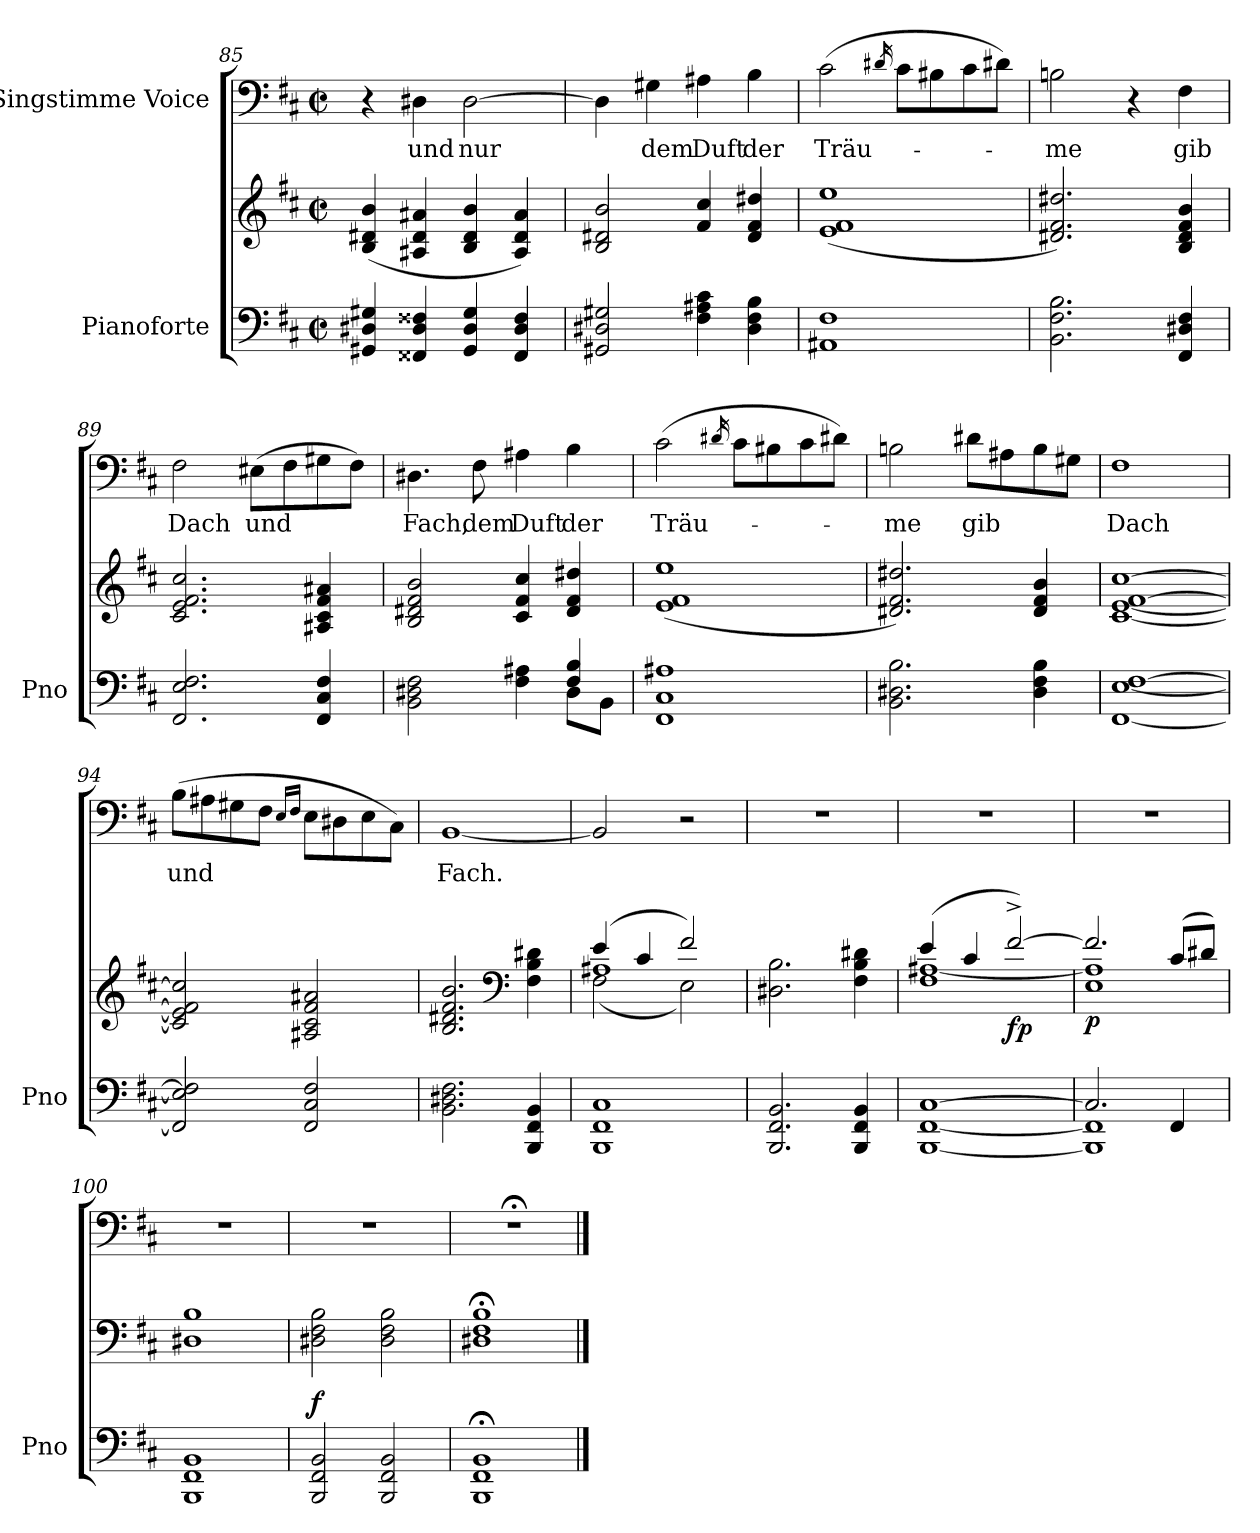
**kern	**kern	**dynam	**kern	**text
*part2	*part2	*part2	*part1	*part1
*staff3	*staff2	*staff2/3	*staff1	*staff1
*I"Pianoforte	*	*	*I"Singstimme Voice	*
*I'Pno	*	*	*	*
*clefF4	*clefG2	*	*clefF4	*
*k[f#c#]	*k[f#c#]	*	*k[f#c#]	*
*M2/2	*M2/2	*	*M2/2	*
*met(c|)	*met(c|)	*	*met(c|)	*
=85	=85	=85	=85	=85
4GG#X/ 4D#X/ 4G#X/	(4B/ 4d#X/ 4b/	.	4r	.
!	!	!	!	!LO:LY:b
4FF##X/ 4D#/ 4F##X/	4A#X/ 4d#/ 4a#X/	.	4D#X\	und
!	!	!	!	!LO:LY:b
4GG#/ 4D#/ 4G#/	4B/ 4d#/ 4b/	.	[2D#\	nur
4FF##/ 4D#/ 4F##/	4A#/ 4d#/ 4a#/)	.	.	.
=86	=86	=86	=86	=86
2GG#X/ 2D#X/ 2G#X/	2B/ 2d#X/ 2b/	.	4D#\]	.
!	!	!	!	!LO:LY:b
.	.	.	4G#X\	dem
!	!	!	!	!LO:LY:b
4F#\ 4A#X\ 4c#\	4f#/ 4cc#/	.	4A#X\	Duft
!	!	!	!	!LO:LY:b
4D#\ 4F#\ 4B\	4d#/ 4f#/ 4dd#X/	.	4B\	der
!!LO:LB:g=z
=87	=87	=87	=87	=87
!	!	!	!	!LO:LY:b
1AA#X 1F#	(1e 1f# 1ee	.	(2c#\	Träu-
.	.	.	16qd#X/	.
.	.	.	8c#\L	.
.	.	.	8B#X\	.
.	.	.	8c#\	.
.	.	.	8d#\J)	.
=88	=88	=88	=88	=88
!	!	!	!	!LO:LY:b
2.BB\ 2.F#\ 2.B\	2.d#X/ 2.f#/ 2.dd#X/)	.	2Bn\	-me
.	.	.	4r	.
!	!	!	!	!LO:LY:b
4FF#/ 4D#X/ 4F#/	4B/ 4d#/ 4f#/ 4b/	.	4F#\	gib
=89	=89	=89	=89	=89
!	!	!	!	!LO:LY:b
2.FF#/ 2.E/ 2.F#/	2.c#/ 2.e/ 2.f#/ 2.cc#/	.	2F#\	Dach
!	!	!	!	!LO:LY:b
.	.	.	(8E#X\L	und
.	.	.	8F#\	.
4FF#/ 4C#/ 4F#/	4A#X/ 4c#/ 4f#/ 4a#X/	.	8G#X\	.
.	.	.	8F#\J)	.
=90	=90	=90	=90	=90
*^	*	*	*	*
!	!	!	!	!	!LO:LY:b
2BB\ 2D#X\ 2F#\	2.ryy	2B/ 2d#X/ 2f#/ 2b/	.	4.D#X\	Fach,
!	!	!	!	!	!LO:LY:b
.	.	.	.	8F#\	dem
!	!	!	!	!	!LO:LY:b
4F#\ 4A#X\	.	4c#/ 4f#/ 4cc#/	.	4A#X\	Duft
!	!	!	!	!	!LO:LY:b
4F#/ 4B/	8D#\L	4d#/ 4f#/ 4dd#X/	.	4B\	der
.	8BB\J	.	.	.	.
=91	=91	=91	=91	=91	=91
!	!	!	!	!	!LO:LY:b
*v	*v	*	*	*	*
1FF# 1C# 1A#X	(1e 1f# 1ee	.	(2c#\	Träu-
.	.	.	16qd#X/	.
.	.	.	8c#\L	.
.	.	.	8B#X\	.
.	.	.	8c#\	.
.	.	.	8d#\J)	.
!!LO:LB:g=z
=92	=92	=92	=92	=92
!	!	!	!	!LO:LY:b
2.BB\ 2.D#X\ 2.B\	2.d#X/ 2.f#/ 2.dd#X/)	.	2Bn\	-me
!	!	!	!	!LO:LY:b
.	.	.	8d#X\L	-gib
.	.	.	8A#X\	.
4D#\ 4F#\ 4B\	4d#/ 4f#/ 4b/	.	8B\	.
.	.	.	8G#X\J	.
=93	=93	=93	=93	=93
!	!	!	!	!LO:LY:b
[1FF# [1E [1F#	[1c# [1e [1f# [1cc#	.	1F#	Dach
!!LO:PB:g=z
=94	=94	=94	=94	=94
!	!	!	!	!LO:LY:b
2FF#/] 2E/] 2F#/]	2c#/] 2e/] 2f#/] 2cc#/]	.	(8B\L	und
.	.	.	8A#X\	.
.	.	.	8G#X\	.
.	.	.	8F#\J	.
.	.	.	16qE/LL	.
.	.	.	16qF#/JJ	.
2FF#/ 2C#/ 2F#/	2A#X/ 2c#/ 2f#/ 2a#X/	.	8E\L	.
.	.	.	8D#X\	.
.	.	.	8E\	.
.	.	.	8C#\J)	.
=95	=95	=95	=95	=95
!	!	!	!	!LO:LY:b
2.BB\ 2.D#X\ 2.F#\	2.B/ 2.d#X/ 2.f#/ 2.b/	.	[1BB	Fach.
*	*clefF4	*	*	*
4BBB/ 4FF#/ 4BB/	4F#\ 4B\ 4d#X\	.	.	.
=96	=96	=96	=96	=96
*	*^	*	*	*
*	*	*^	*	*	*
1BBB 1FF# 1C#	(4e/	(2F#\	1A#X	.	2BB/]	.
.	4c#/	.	.	.	.	.
.	2f#/)	2E\)	.	.	2r	.
*	*v	*v	*v	*	*	*
=97	=97	=97	=97	=97
2.BBB/ 2.FF#/ 2.BB/	2.D#X\ 2.B\	.	1r	.
4BBB/ 4FF#/ 4BB/	4F#\ 4B\ 4d#X\	.	.	.
=98	=98	=98	=98	=98
*	*^	*	*	*
[1BBB [1FF# [1C#	(4e/	1F# [1A#X	.	1r	.
.	4c#/	.	.	.	.
!	!	!	!LO:DY:b	!	!
.	[2f#^/)	.	fp	.	.
=99	=99	=99	=99	=99	=99
*^	*	*	*	*	*
!	!	!	!	!LO:DY:b	!	!
2.C#/]	1BBB] 1FF#]	2.f#/]	1E 1A#]	p	1r	.
4FF#/	.	(8c#/L	.	.	.	.
.	.	8d#X/J)	.	.	.	.
*v	*v	*	*	*	*	*
*	*v	*v	*	*	*
=100	=100	=100	=100	=100
1BBB 1FF# 1BB	1D#X 1B	.	1r	.
=101	=101	=101	=101	=101
!	!	!LO:DY:a=2	!	!
2BBB/ 2FF#/ 2BB/	2D#X\ 2F#\ 2B\	f	1r	.
2BBB/ 2FF#/ 2BB/	2D#\ 2F#\ 2B\	.	.	.
=102	=102	=102	=102	=102
1BBB;< 1FF#;< 1BB;<	1D#X;< 1F#;< 1B;<	.	1r;<	.
==	==	==	==	==
*-	*-	*-	*-	*-
